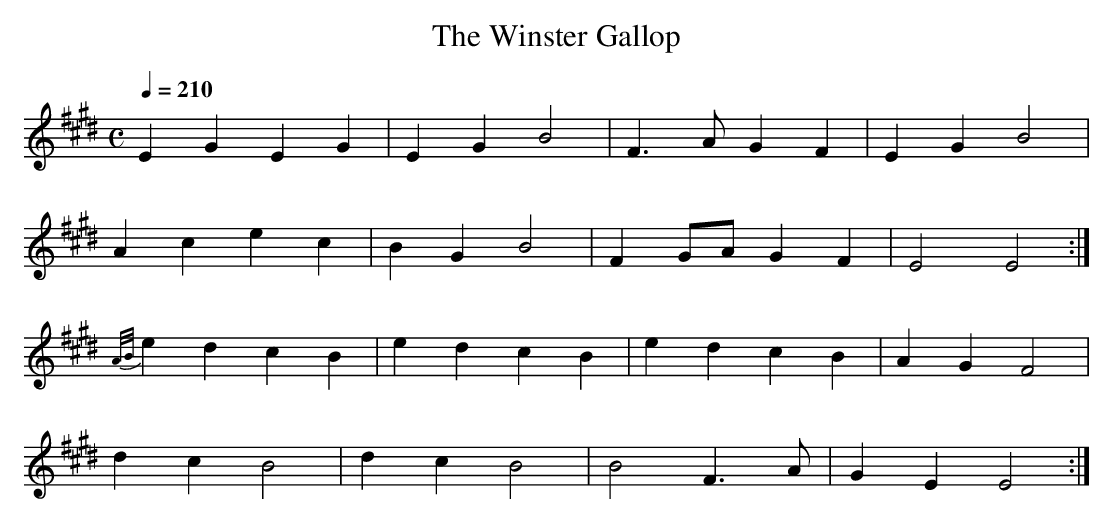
X:1
T:Winster Gallop, The
M:C
L:1/4
Q:1/4=210
K:Emaj
EG EG | EG B2 | F>A GF | EG B2 |
A c e c | B G B2 | FG/2A/2 GF | E2 E2 :|
{A/2B/2} ed cB | ed cB | ed cB | AG F2 |
dc B2 | dc B2 | B2 F>A | G E E2 :|
